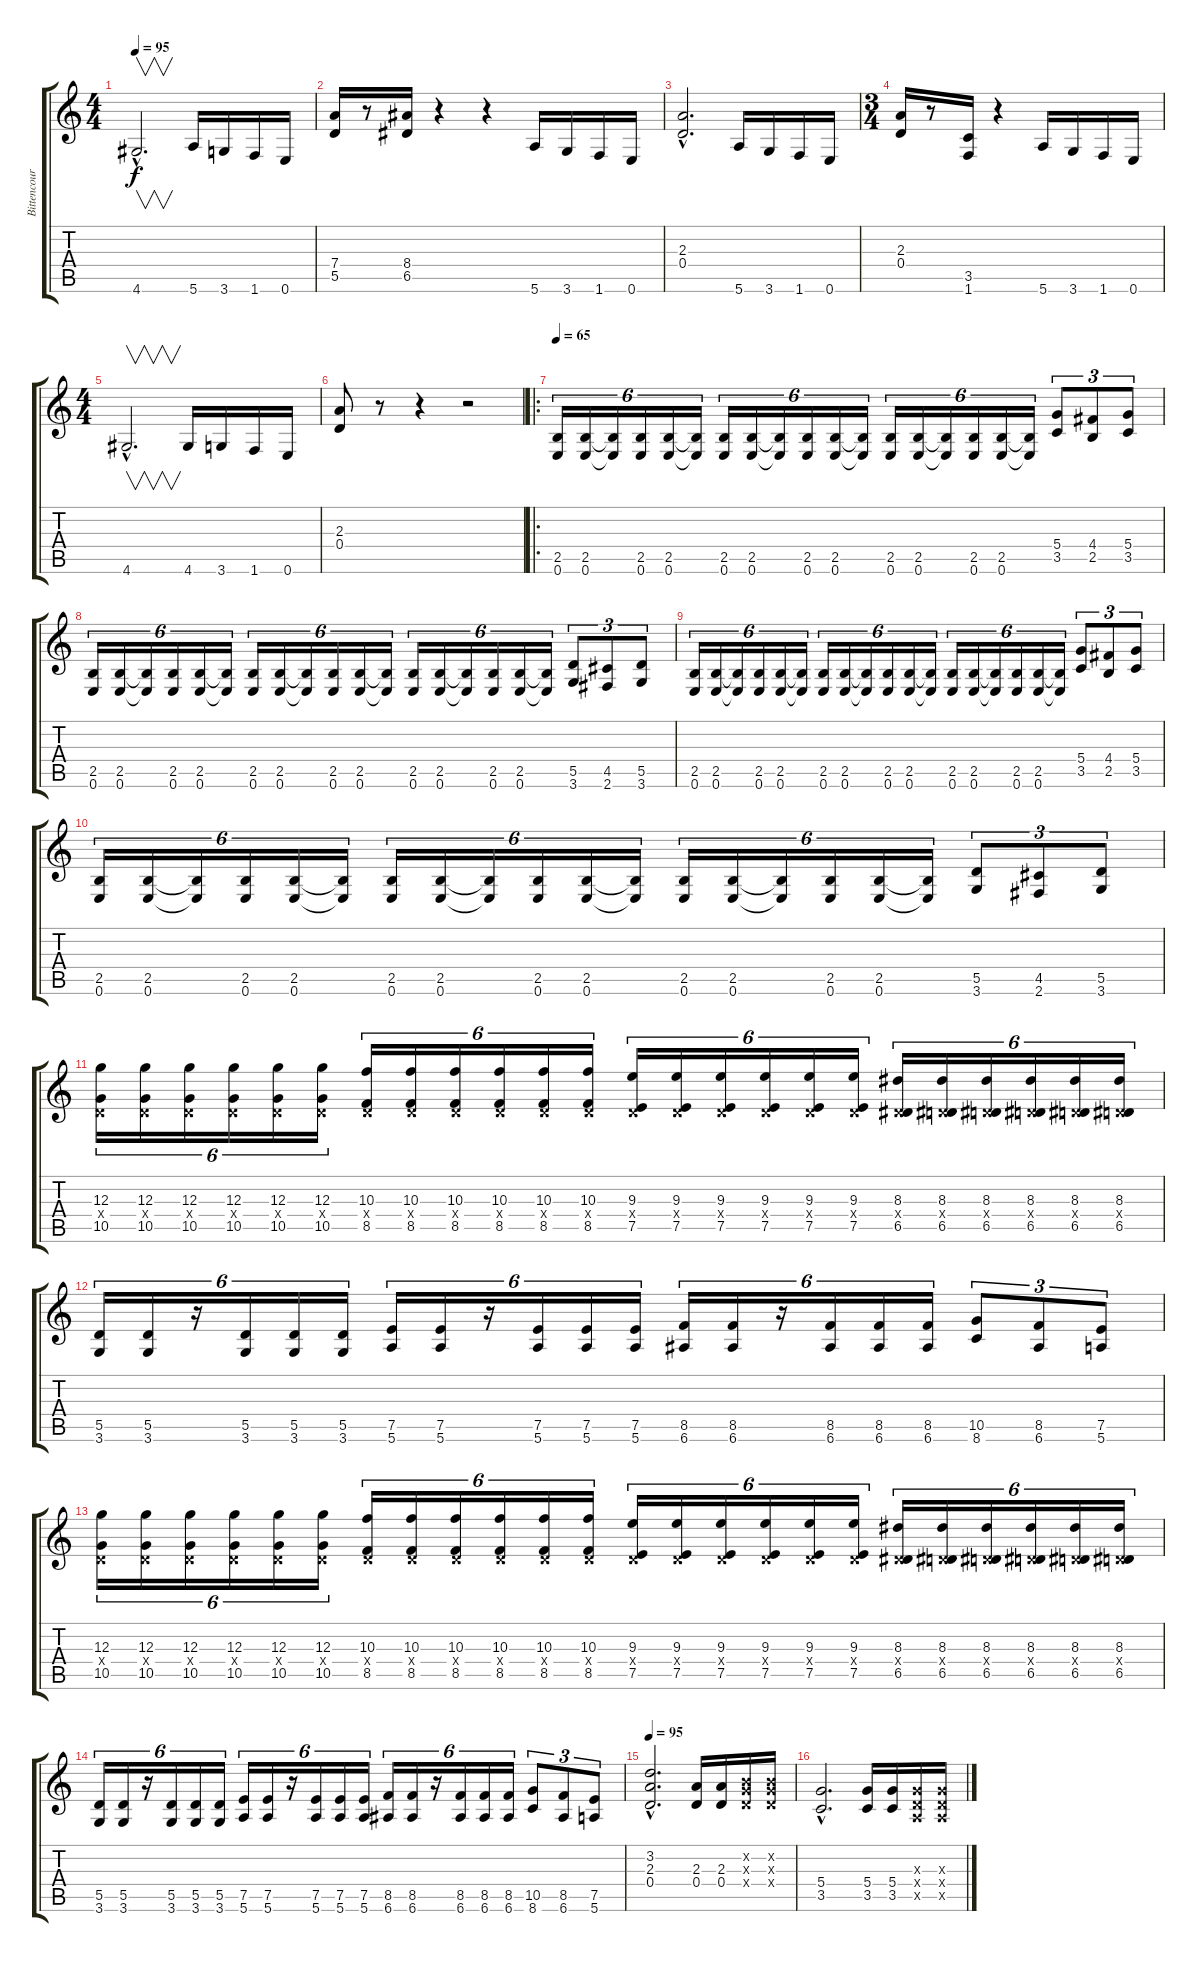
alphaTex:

\track ("Bittencourt" "Bittencour") {instrument distortionguitar}
\staff {score tabs}
\tuning (E4 B3 G3 D3 A2 E2) {hide}
\ts (4 4)
\tempo 95
\clef g2
\ks c
4.6{hac}.2{v d dy f} 5.6.16 3.6.16 1.6.16 0.6.16 |
(7.4 5.5).16 r.8 (8.4 6.5).16 r.4 r.4 5.6.16 3.6.16 1.6.16 0.6.16 |
(2.3{hac} 0.4{hac}).2{d} 5.6.16 3.6.16 1.6.16 0.6.16 |
\ts (3 4)
(2.3 0.4).16 r.8 (3.5 1.6).16 r.4 5.6.16 3.6.16 1.6.16 0.6.16 |
\ts (4 4)
4.6{hac}.2{v d} 4.6.16 3.6.16 1.6.16 0.6.16 |
(2.3 0.4).8 r.8 r.4 r.2 |
\ro
\tempo 65
(2.5 0.6).16{tu (6 4)} (2.5 0.6).16{tu (6 4)} (2.5{t} 0.6{t}).16{tu (6 4)} (2.5 0.6).16{tu (6 4)} (2.5 0.6).16{tu (6 4)} (2.5{t} 0.6{t}).16{tu (6 4)} (2.5 0.6).16{tu (6 4)} (2.5 0.6).16{tu (6 4)} (2.5{t} 0.6{t}).16{tu (6 4)} (2.5 0.6).16{tu (6 4)} (2.5 0.6).16{tu (6 4)} (2.5{t} 0.6{t}).16{tu (6 4)} (2.5 0.6).16{tu (6 4)} (2.5 0.6).16{tu (6 4)} (2.5{t} 0.6{t}).16{tu (6 4)} (2.5 0.6).16{tu (6 4)} (2.5 0.6).16{tu (6 4)} (2.5{t} 0.6{t}).16{tu (6 4)} (5.4 3.5).8{tu (3 2)} (4.4 2.5).8{tu (3 2)} (5.4 3.5).8{tu (3 2)} |
(2.5 0.6).16{tu (6 4)} (2.5 0.6).16{tu (6 4)} (2.5{t} 0.6{t}).16{tu (6 4)} (2.5 0.6).16{tu (6 4)} (2.5 0.6).16{tu (6 4)} (2.5{t} 0.6{t}).16{tu (6 4)} (2.5 0.6).16{tu (6 4)} (2.5 0.6).16{tu (6 4)} (2.5{t} 0.6{t}).16{tu (6 4)} (2.5 0.6).16{tu (6 4)} (2.5 0.6).16{tu (6 4)} (2.5{t} 0.6{t}).16{tu (6 4)} (2.5 0.6).16{tu (6 4)} (2.5 0.6).16{tu (6 4)} (2.5{t} 0.6{t}).16{tu (6 4)} (2.5 0.6).16{tu (6 4)} (2.5 0.6).16{tu (6 4)} (2.5{t} 0.6{t}).16{tu (6 4)} (5.5 3.6).8{tu (3 2)} (4.5 2.6).8{tu (3 2)} (5.5 3.6).8{tu (3 2)} |
(2.5 0.6).16{tu (6 4)} (2.5 0.6).16{tu (6 4)} (2.5{t} 0.6{t}).16{tu (6 4)} (2.5 0.6).16{tu (6 4)} (2.5 0.6).16{tu (6 4)} (2.5{t} 0.6{t}).16{tu (6 4)} (2.5 0.6).16{tu (6 4)} (2.5 0.6).16{tu (6 4)} (2.5{t} 0.6{t}).16{tu (6 4)} (2.5 0.6).16{tu (6 4)} (2.5 0.6).16{tu (6 4)} (2.5{t} 0.6{t}).16{tu (6 4)} (2.5 0.6).16{tu (6 4)} (2.5 0.6).16{tu (6 4)} (2.5{t} 0.6{t}).16{tu (6 4)} (2.5 0.6).16{tu (6 4)} (2.5 0.6).16{tu (6 4)} (2.5{t} 0.6{t}).16{tu (6 4)} (5.4 3.5).8{tu (3 2)} (4.4 2.5).8{tu (3 2)} (5.4 3.5).8{tu (3 2)} |
(2.5 0.6).16{tu (6 4)} (2.5 0.6).16{tu (6 4)} (2.5{t} 0.6{t}).16{tu (6 4)} (2.5 0.6).16{tu (6 4)} (2.5 0.6).16{tu (6 4)} (2.5{t} 0.6{t}).16{tu (6 4)} (2.5 0.6).16{tu (6 4)} (2.5 0.6).16{tu (6 4)} (2.5{t} 0.6{t}).16{tu (6 4)} (2.5 0.6).16{tu (6 4)} (2.5 0.6).16{tu (6 4)} (2.5{t} 0.6{t}).16{tu (6 4)} (2.5 0.6).16{tu (6 4)} (2.5 0.6).16{tu (6 4)} (2.5{t} 0.6{t}).16{tu (6 4)} (2.5 0.6).16{tu (6 4)} (2.5 0.6).16{tu (6 4)} (2.5{t} 0.6{t}).16{tu (6 4)} (5.5 3.6).8{tu (3 2)} (4.5 2.6).8{tu (3 2)} (5.5 3.6).8{tu (3 2)} |
(12.3 0.4{x} 10.5).16{tu (6 4)} (12.3 0.4{x} 10.5).16{tu (6 4)} (12.3 0.4{x} 10.5).16{tu (6 4)} (12.3 0.4{x} 10.5).16{tu (6 4)} (12.3 0.4{x} 10.5).16{tu (6 4)} (12.3 0.4{x} 10.5).16{tu (6 4)} (10.3 0.4{x} 8.5).16{tu (6 4)} (10.3 0.4{x} 8.5).16{tu (6 4)} (10.3 0.4{x} 8.5).16{tu (6 4)} (10.3 0.4{x} 8.5).16{tu (6 4)} (10.3 0.4{x} 8.5).16{tu (6 4)} (10.3 0.4{x} 8.5).16{tu (6 4)} (9.3 0.4{x} 7.5).16{tu (6 4)} (9.3 0.4{x} 7.5).16{tu (6 4)} (9.3 0.4{x} 7.5).16{tu (6 4)} (9.3 0.4{x} 7.5).16{tu (6 4)} (9.3 0.4{x} 7.5).16{tu (6 4)} (9.3 0.4{x} 7.5).16{tu (6 4)} (8.3 0.4{x} 6.5).16{tu (6 4)} (8.3 0.4{x} 6.5).16{tu (6 4)} (8.3 0.4{x} 6.5).16{tu (6 4)} (8.3 0.4{x} 6.5).16{tu (6 4)} (8.3 0.4{x} 6.5).16{tu (6 4)} (8.3 0.4{x} 6.5).16{tu (6 4)} |
(5.5 3.6).16{tu (6 4)} (5.5 3.6).16{tu (6 4)} r.16{tu (6 4)} (5.5 3.6).16{tu (6 4)} (5.5 3.6).16{tu (6 4)} (5.5 3.6).16{tu (6 4)} (7.5 5.6).16{tu (6 4)} (7.5 5.6).16{tu (6 4)} r.16{tu (6 4)} (7.5 5.6).16{tu (6 4)} (7.5 5.6).16{tu (6 4)} (7.5 5.6).16{tu (6 4)} (8.5 6.6).16{tu (6 4)} (8.5 6.6).16{tu (6 4)} r.16{tu (6 4)} (8.5 6.6).16{tu (6 4)} (8.5 6.6).16{tu (6 4)} (8.5 6.6).16{tu (6 4)} (10.5 8.6).8{tu (3 2)} (8.5 6.6).8{tu (3 2)} (7.5 5.6).8{tu (3 2)} |
(12.3 0.4{x} 10.5).16{tu (6 4)} (12.3 0.4{x} 10.5).16{tu (6 4)} (12.3 0.4{x} 10.5).16{tu (6 4)} (12.3 0.4{x} 10.5).16{tu (6 4)} (12.3 0.4{x} 10.5).16{tu (6 4)} (12.3 0.4{x} 10.5).16{tu (6 4)} (10.3 0.4{x} 8.5).16{tu (6 4)} (10.3 0.4{x} 8.5).16{tu (6 4)} (10.3 0.4{x} 8.5).16{tu (6 4)} (10.3 0.4{x} 8.5).16{tu (6 4)} (10.3 0.4{x} 8.5).16{tu (6 4)} (10.3 0.4{x} 8.5).16{tu (6 4)} (9.3 0.4{x} 7.5).16{tu (6 4)} (9.3 0.4{x} 7.5).16{tu (6 4)} (9.3 0.4{x} 7.5).16{tu (6 4)} (9.3 0.4{x} 7.5).16{tu (6 4)} (9.3 0.4{x} 7.5).16{tu (6 4)} (9.3 0.4{x} 7.5).16{tu (6 4)} (8.3 0.4{x} 6.5).16{tu (6 4)} (8.3 0.4{x} 6.5).16{tu (6 4)} (8.3 0.4{x} 6.5).16{tu (6 4)} (8.3 0.4{x} 6.5).16{tu (6 4)} (8.3 0.4{x} 6.5).16{tu (6 4)} (8.3 0.4{x} 6.5).16{tu (6 4)} |
(5.5 3.6).16{tu (6 4)} (5.5 3.6).16{tu (6 4)} r.16{tu (6 4)} (5.5 3.6).16{tu (6 4)} (5.5 3.6).16{tu (6 4)} (5.5 3.6).16{tu (6 4)} (7.5 5.6).16{tu (6 4)} (7.5 5.6).16{tu (6 4)} r.16{tu (6 4)} (7.5 5.6).16{tu (6 4)} (7.5 5.6).16{tu (6 4)} (7.5 5.6).16{tu (6 4)} (8.5 6.6).16{tu (6 4)} (8.5 6.6).16{tu (6 4)} r.16{tu (6 4)} (8.5 6.6).16{tu (6 4)} (8.5 6.6).16{tu (6 4)} (8.5 6.6).16{tu (6 4)} (10.5 8.6).8{tu (3 2)} (8.5 6.6).8{tu (3 2)} (7.5 5.6).8{tu (3 2)} |
\tempo 95
(3.2{hac} 2.3{hac} 0.4{hac}).2{d} (2.3 0.4).16 (2.3 0.4).16 (0.2{x} 0.3{x} 0.4{x}).16 (0.2{x} 0.3{x} 0.4{x}).16 |
(5.4{hac} 3.5{hac}).2{d} (5.4 3.5).16 (5.4 3.5).16 (0.3{x} 0.4{x} 0.5{x}).16 (0.3{x} 0.4{x} 0.5{x}).16
